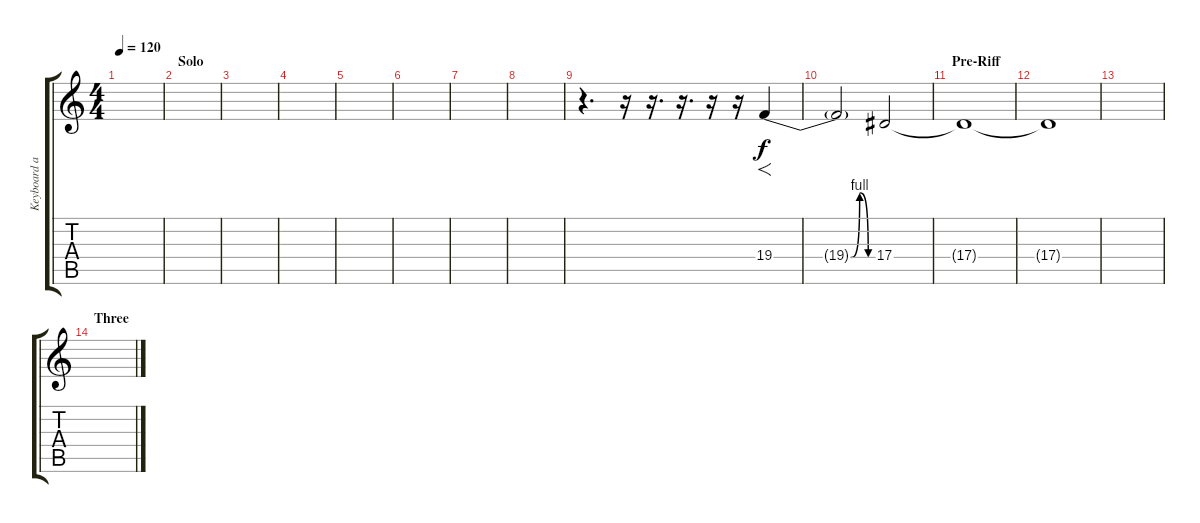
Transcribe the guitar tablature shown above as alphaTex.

\track ("Keyboard and Solo2" "Keyboard a") {instrument choiraahs}
\staff {score tabs}
\tuning (C4 G3 Eb3 Bb2 F2 C2) {hide}
\ts (4 4)
\tempo 120
\clef g2
\ks c
|
\section ("" "Solo")
|
|
|
|
|
|
|
r.4{d} r.16 r.16{d} r.16{d} r.16{instrument distortionguitar} r.16 19.4{be (custom 0 0 45 0 50 4 55 0 60 0)}.4{f} |
19.4{t}.2 17.4.2 |
\section ("" "Pre-Riff")
17.4{t}.1{volume 7} |
17.4{t}.1{volume 0} |
|
\section ("" "Three")
